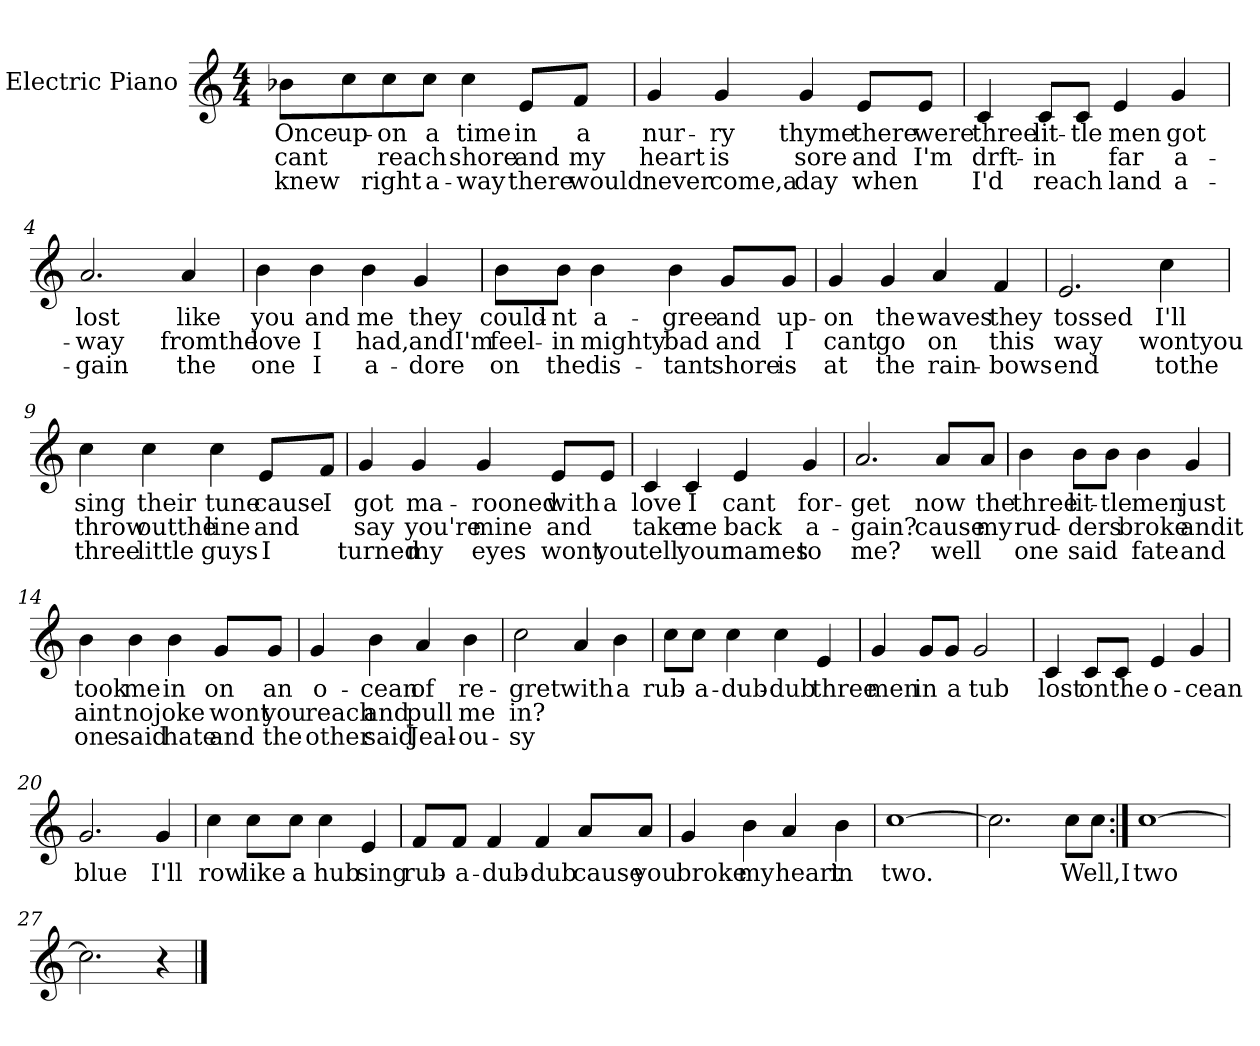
**kern	**text	**text	**text
*part1	*part1	*part1	*part1
*staff1	*staff1	*staff1	*staff1
*I"Electric Piano	*	*	*
*I'E.Pno	*	*	*
*clefG2	*	*	*
*k[]	*	*	*
*C:	*	*	*
*M4/4	*	*	*
=1	=1	=1	=1
8b-X\L	Once	cant	knew
8cc\	up-	.	.
8cc\	-on	reach	right
8cc\J	a	.	a-
4cc\	time	shore	-way
8e/L	in	and	there
8f/J	a	my	would
=2	=2	=2	=2
4g/	nur-	heart	never
4g/	-ry	is	come,a
4g/	thyme	sore	day
8e/L	there	and	when
8e/J	were	I'm	.
=3	=3	=3	=3
4c/	three	drft-	I'd
8c/L	lit-	-in	reach
8c/J	-tle	.	.
4e/	men	far	land
4g/	got	a-	a-
!!LO:LB:g=z
=4	=4	=4	=4
2.a/	lost	-way	-gain
4a/	like	fromthe	the
=5	=5	=5	=5
4b\	you	love	one
4b\	and	I	I
4b\	me	had,	a-
4g/	they	andI'm	-dore
=6	=6	=6	=6
8b\L	could-	feel-	on
8b\J	-nt	-in	the
4b\	a-	mighty	dis-
4b\	-gree	bad	-tant
8g/L	and	and	shore
8g/J	up-	I	is
=7	=7	=7	=7
4g/	-on	cant	at
4g/	the	go	the
4a/	waves	on	rain-
4f/	they	this	-bows
!!LO:LB:g=z
=8	=8	=8	=8
2.e/	tossed	way	end
4cc\	I'll	wontyou	tothe
=9	=9	=9	=9
4cc\	sing	throw	three
4cc\	their	outthe	little
4cc\	tune	line	guys
8e/L	cause	and	I
8f/J	I	.	.
=10	=10	=10	=10
4g/	got	say	turned
4g/	ma-	you're	my
4g/	-rooned	mine	eyes
8e/L	with	and	wont
8e/J	a	.	you
=11	=11	=11	=11
4c/	love	take	tell
4c/	I	me	your
4e/	cant	back	names
4g/	for-	a-	to
!!LO:LB:g=z
=12	=12	=12	=12
2.a/	-get	-gain?	me?
8a/L	now	cause	well
8a/J	the	my	.
=13	=13	=13	=13
4b\	three	rud-	one
8b\L	lit-	-ders	said
8b\J	-tle	.	.
4b\	men	broke	fate
4g/	just	andit	and
=14	=14	=14	=14
4b\	took	aint	one
4b\	me	no	said
4b\	in	joke	hate
8g/L	on	wont	and
8g/J	an	you	the
=15	=15	=15	=15
4g/	o-	reach	other
4b\	-cean	and	said
4a/	of	pull	Jeal-
4b\	re-	me	-ou-
!!LO:LB:g=z
=16	=16	=16	=16
2cc\	gret	in?	-sy
4a/	with	.	.
4b\	a	.	.
=17	=17	=17	=17
8cc\L	rub-	.	.
8cc\J	-a-	.	.
4cc\	-dub-	.	.
4cc\	-dub	.	.
4e/	three	.	.
=18	=18	=18	=18
4g/	men	.	.
8g/L	in	.	.
8g/J	a	.	.
2g/	tub	.	.
=19	=19	=19	=19
4c/	lost	.	.
8c/L	on	.	.
8c/J	the	.	.
4e/	o-	.	.
4g/	-cean	.	.
=20	=20	=20	=20
2.g/	blue	.	.
4g/	I'll	.	.
!!LO:LB:g=z
=21	=21	=21	=21
4cc\	row	.	.
8cc\L	like	.	.
8cc\J	a	.	.
4cc\	hub	.	.
4e/	sing	.	.
=22	=22	=22	=22
8f/L	rub-	.	.
8f/J	-a-	.	.
4f/	-dub-	.	.
4f/	-dub	.	.
8a/L	cause	.	.
8a/J	you	.	.
=23	=23	=23	=23
4g/	broke	.	.
4b\	my	.	.
4a/	heart	.	.
4b\	in	.	.
=24	=24	=24	=24
[1cc	two.	.	.
=25	=25	=25	=25
2.cc\]	.	.	.
8cc\L	Well,I	.	.
8cc\J	.	.	.
=26:|!	=26:|!	=26:|!	=26:|!
[1cc	two	.	.
=27	=27	=27	=27
2.cc\]	.	.	.
4r	.	.	.
==	==	==	==
*-	*-	*-	*-
